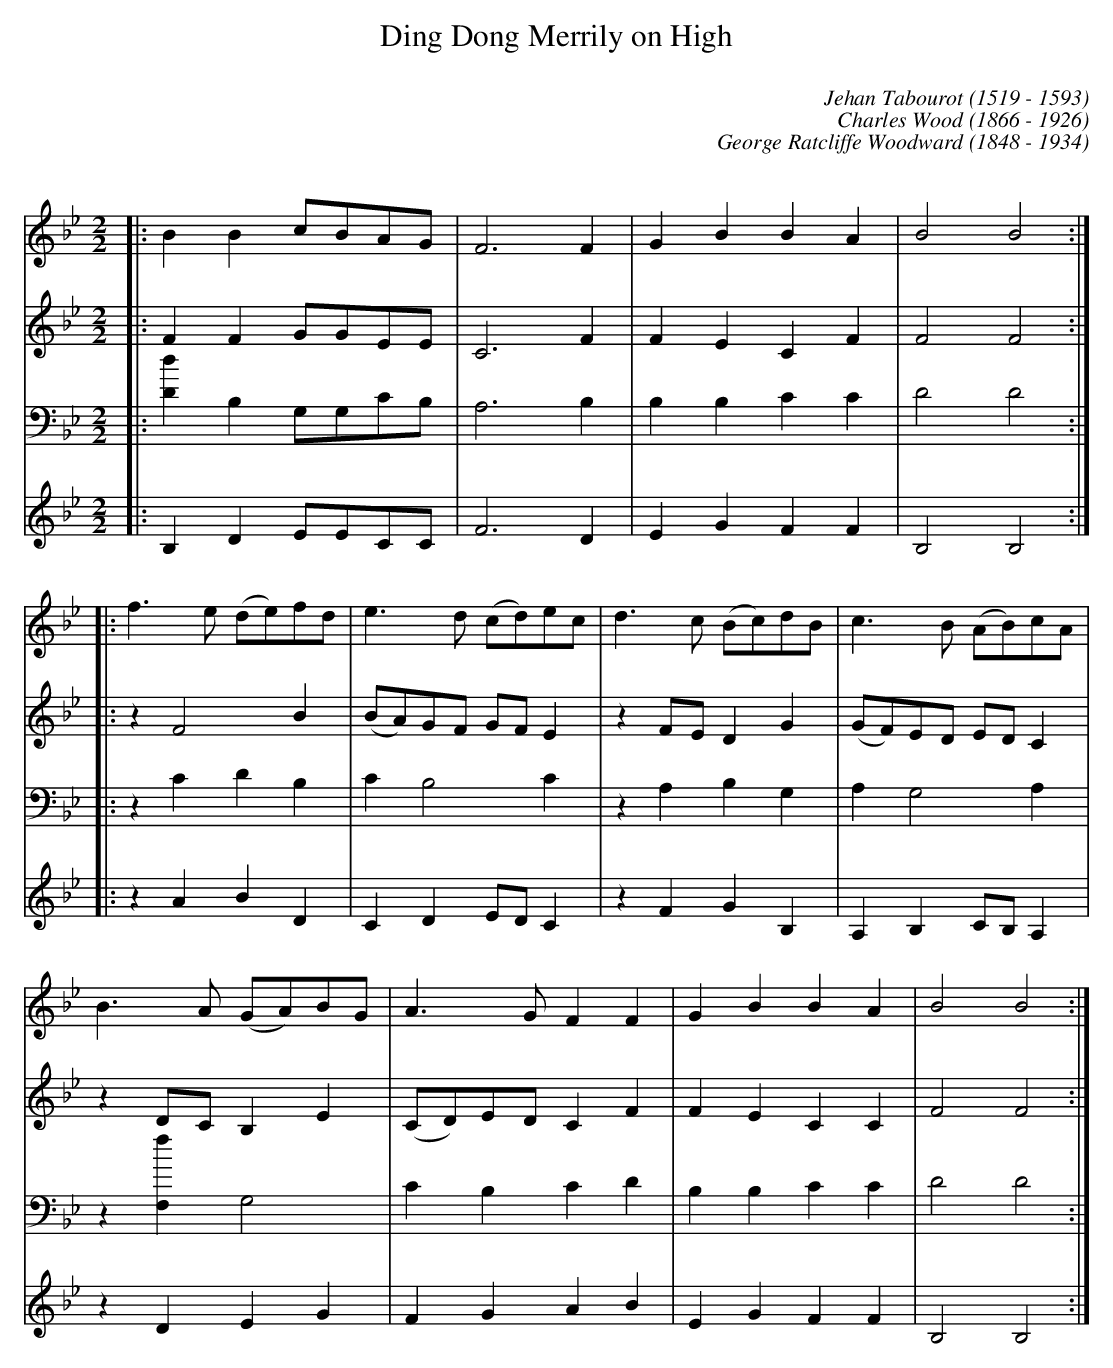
X:1
C:
T:Ding Dong Merrily on High
C:Jehan Tabourot (1519 - 1593)
C:Charles Wood (1866 - 1926)
C:George Ratcliffe Woodward (1848 - 1934)
C:
M:2/2
L:1/8
K:Bbmaj
K: soprano
V:1
|: B2B2 cBAG | F6F2 | G2B2 B2A2 | B4 B4 :|
|: f2>e2 (de)fd | e2>d2 (cd)ec | d2>c2 (Bc)dB | c2>B2 (AB)cA |
B2>A2 (GA)BG | A2>G2 F2F2 | G2B2 B2A2 | B4 B4 :|
V:2
|: F2F2 GGEE | C6F2 | F2E2 C2F2 | F4F4 :|
|: z2F4B2 | (BA)GF GFE2 | z2FE D2G2 | (GF)ED EDC2 |
z2DC B,2E2 | (CD)ED C2F2 | F2E2 C2C2 | F4 F4 :|
V:3
|: [D2d2]B,2 G,G,CB, | A,6B,2  | B,2B,2 C2C2 | D4D4 :|
|: z2C2 D2B,2 | C2B,4C2 | z2A,2 B,2G,2 | A,2G,4A,2 |
z2[F,2f2] G,4 | C2B,2 C2D2 | B,2B,2 C2C2 | D4 D4 :|
V: 4
|: B,2D2 EECC | F6D2 | E2G2 F2F2 | B,4B,4 :|
|: z2A2 B2D2 | C2D2 EDC2 | z2F2 G2B,2 | A,2B,2 CB,A,2 |
z2D2 E2G2 | F2G2 A2B2 | E2G2 F2F2 | B,4 B,4 :|
